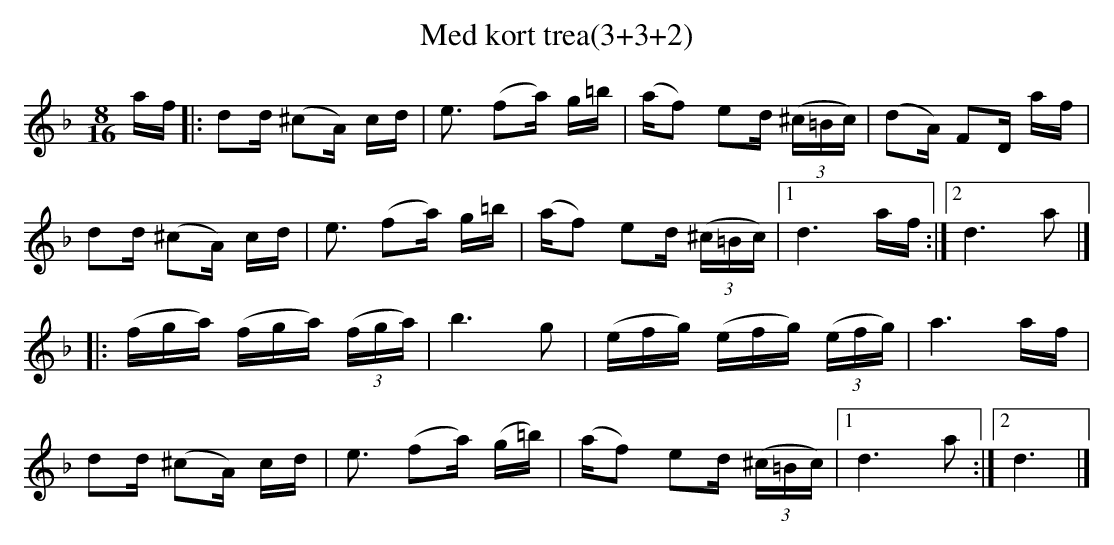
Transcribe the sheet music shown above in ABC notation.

X:1
T:Med kort trea(3+3+2)
M:8/16
L:1/16
K:Dm
af|:d2d (^c2A) cd|e3 (f2a) g=b| (af2) e2d ((3^c=Bc)|(d2A) F2D af|
d2d (^c2A) cd|e3 (f2a) g=b| (af2) e2d ((3^c=Bc)|1 d6  af:|2 d6  a2|]
|:(fga) (fga) ((3fga)|b6 g2|(efg) (efg) ((3efg)|a6 af|
d2d (^c2A) cd|e3 (f2a )(g=b)| (af2) e2d ((3^c=Bc)|1 d6  a2:|2 d6|]
